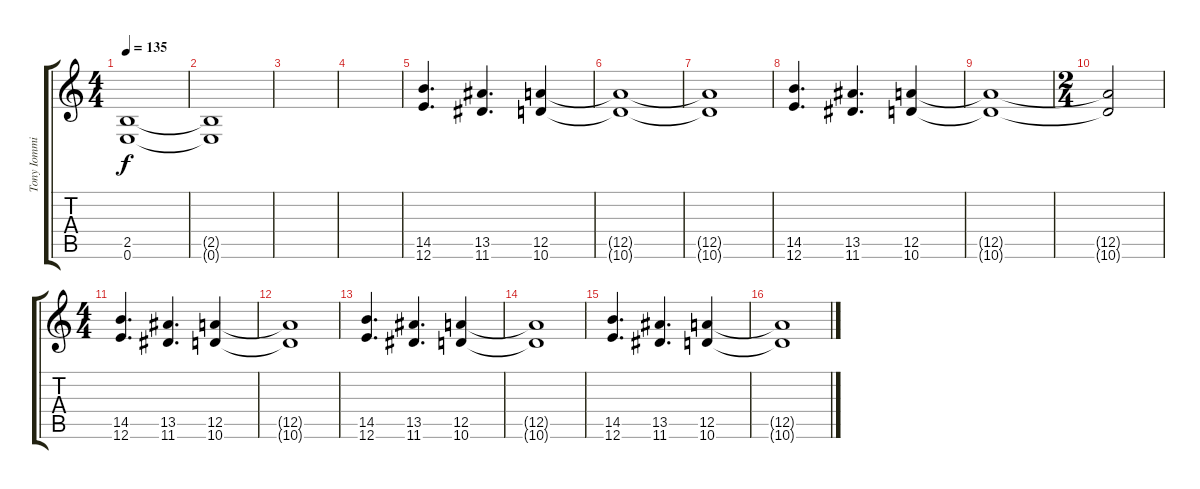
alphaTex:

\track ("Tony Iommi (Left)" "Tony Iommi") {instrument distortionguitar}
\staff {score tabs}
\tuning (E4 B3 G3 D3 A2 E2) {hide}
\ts (4 4)
\tempo 135
\clef g2
\ks c
(2.5 0.6).1{dy f volume 0} |
(2.5{t} 0.6{t}).1 |
|
|
(14.5 12.6).4{d volume 13} (13.5 11.6).4{d} (12.5 10.6).4 |
(12.5{t} 10.6{t}).1 |
(12.5{t} 10.6{t}).1 |
(14.5 12.6).4{d} (13.5 11.6).4{d} (12.5 10.6).4 |
(12.5{t} 10.6{t}).1 |
\ts (2 4)
(12.5{t} 10.6{t}).2 |
\ts (4 4)
(14.5 12.6).4{d} (13.5 11.6).4{d} (12.5 10.6).4 |
(12.5{t} 10.6{t}).1 |
(14.5 12.6).4{d} (13.5 11.6).4{d} (12.5 10.6).4 |
(12.5{t} 10.6{t}).1 |
(14.5 12.6).4{d} (13.5 11.6).4{d} (12.5 10.6).4{volume 5} |
(12.5{t} 10.6{t}).1
